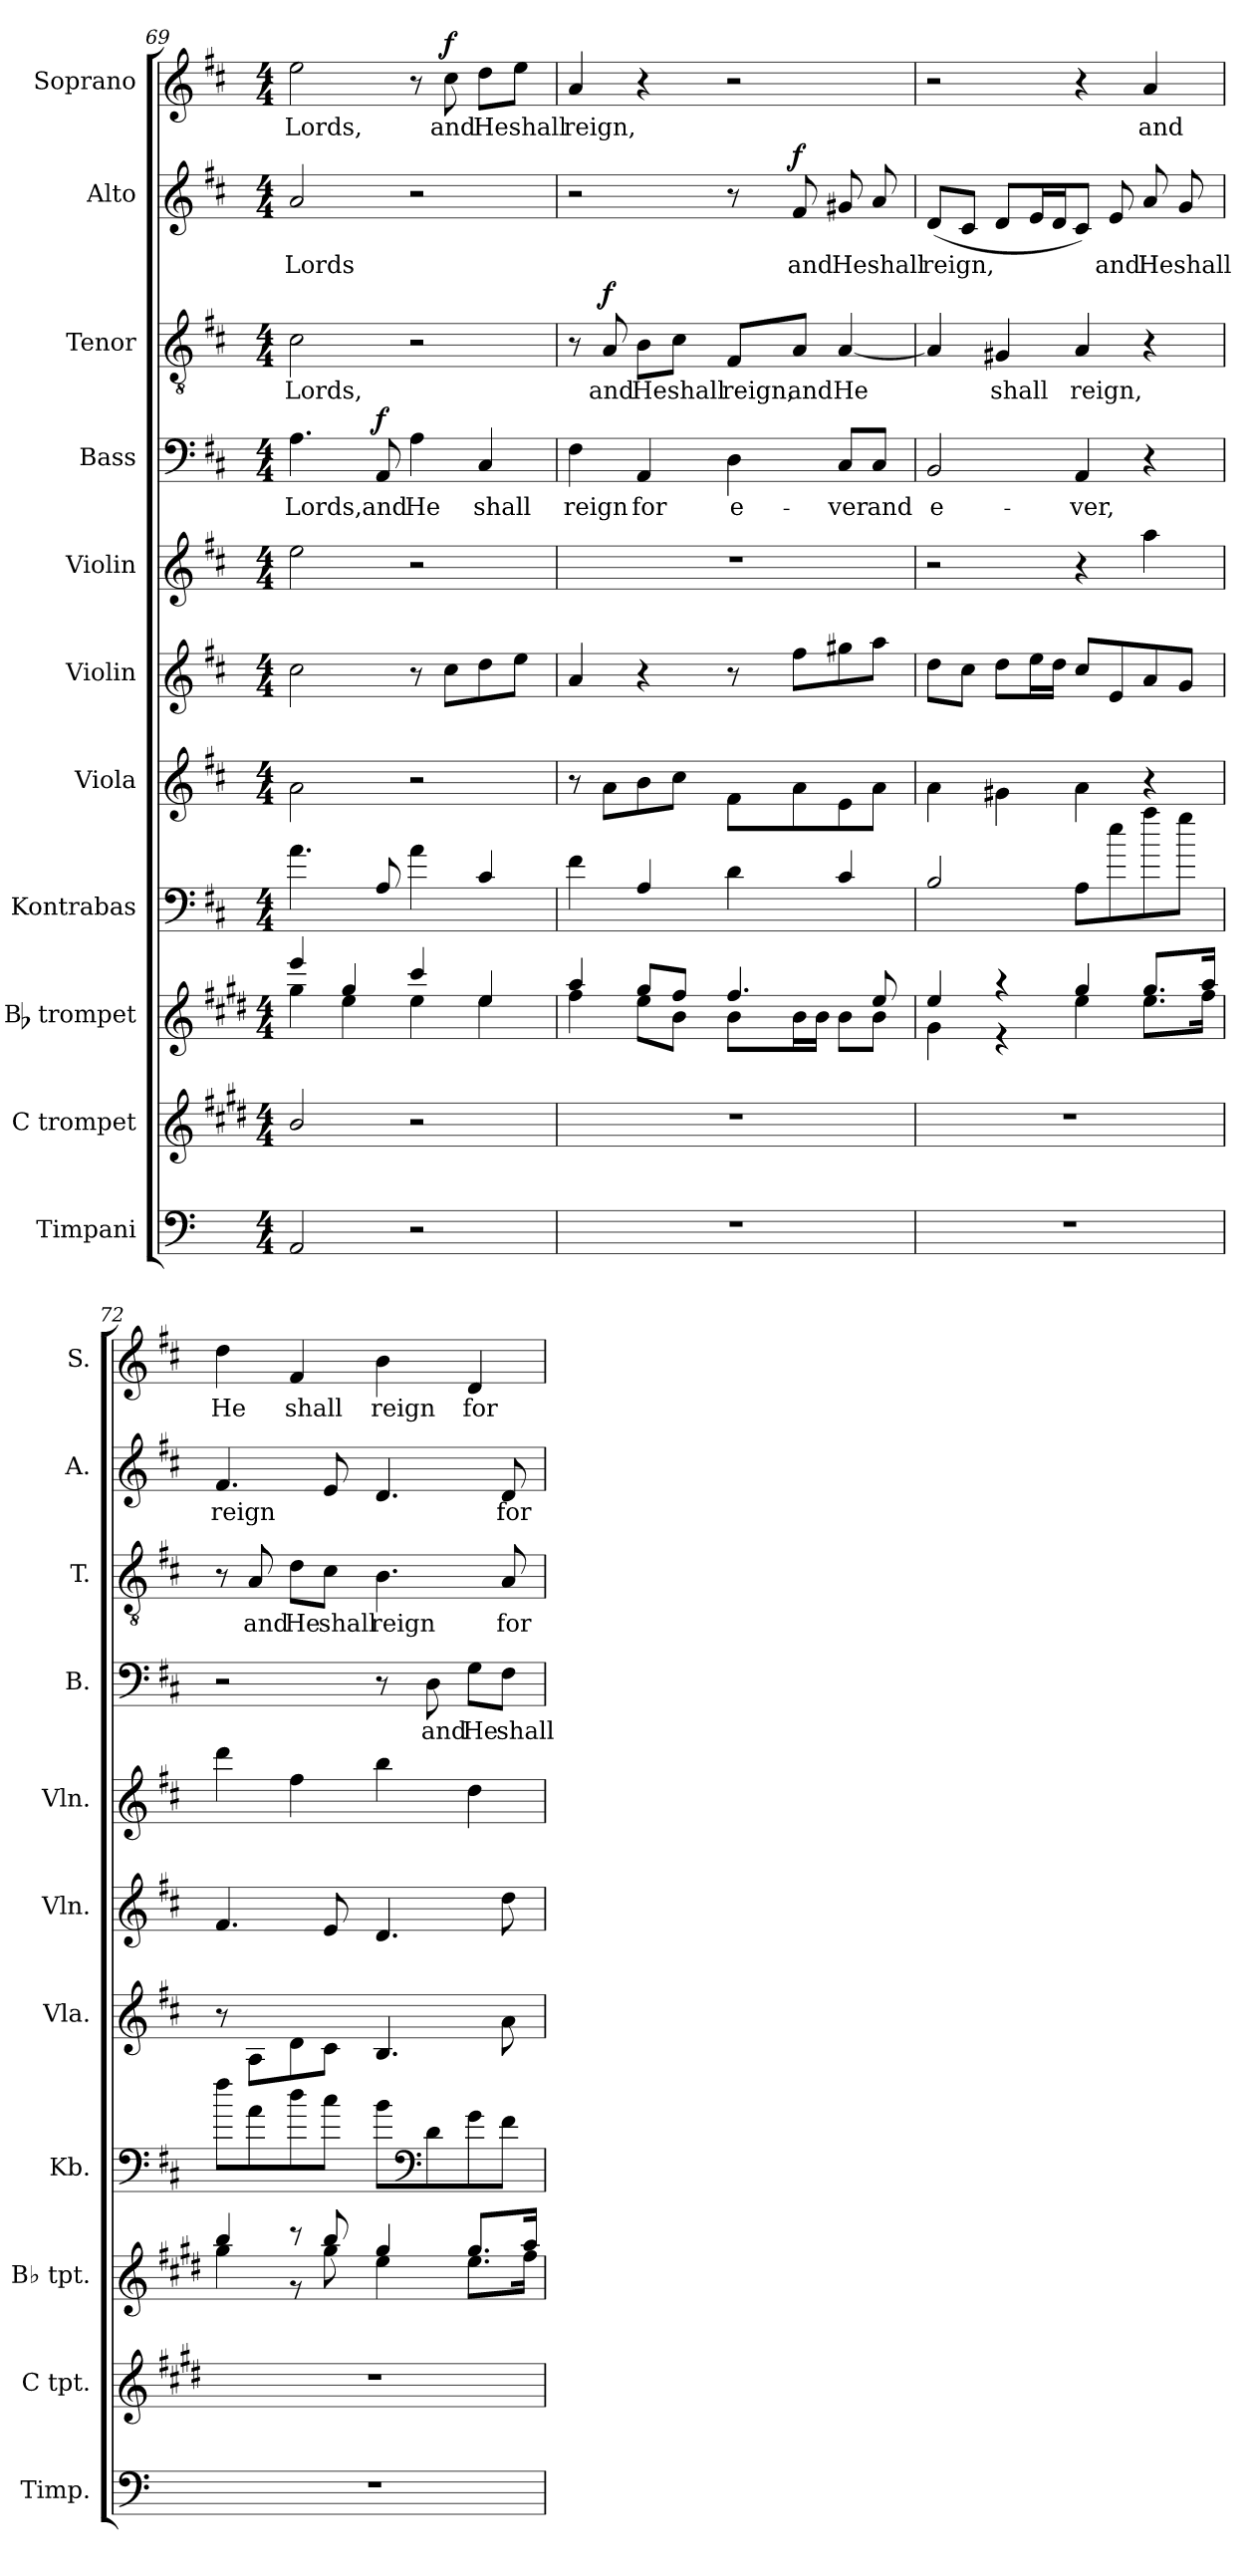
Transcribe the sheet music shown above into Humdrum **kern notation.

**kern	**kern	**kern	**kern	**kern	**kern	**kern	**kern	**text	**dynam	**kern	**text	**dynam	**kern	**text	**dynam	**kern	**text	**dynam
*part11	*part10	*part9	*part8	*part7	*part6	*part5	*part4	*part4	*part4	*part3	*part3	*part3	*part2	*part2	*part2	*part1	*part1	*part1
*staff11	*staff10	*staff9	*staff8	*staff7	*staff6	*staff5	*staff4	*staff4	*staff4	*staff3	*staff3	*staff3	*staff2	*staff2	*staff2	*staff1	*staff1	*staff1
*I"Timpani	*I"C trompet	*I"Bb trompet	*I"Kontrabas	*I"Viola	*I"Violin	*I"Violin	*I"Bass	*	*	*I"Tenor	*	*	*I"Alto	*	*	*I"Soprano	*	*
*I'Timp.	*I'C tpt.	*I'Bb tpt.	*I'Kb.	*I'Vla.	*I'Vln.	*I'Vln.	*I'B.	*	*	*I'T.	*	*	*I'A.	*	*	*I'S.	*	*
*clefF4	*clefG2	*clefG2	*clefF4	*clefG2	*clefG2	*clefG2	*clefF4	*	*	*clefGv2	*	*	*clefG2	*	*	*clefG2	*	*
*	*ITrd1c2	*ITrd1c2	*ITrd7c12	*	*	*	*	*	*	*	*	*	*	*	*	*	*	*
*k[]	*k[f#c#]	*k[f#c#]	*k[f#c#]	*k[f#c#]	*k[f#c#]	*k[f#c#]	*k[f#c#]	*	*	*k[f#c#]	*	*	*k[f#c#]	*	*	*k[f#c#]	*	*
*	*D:	*	*D:	*D:	*D:	*D:	*D:	*	*	*D:	*	*	*D:	*	*	*D:	*	*
*M4/4	*M4/4	*M4/4	*M4/4	*M4/4	*M4/4	*M4/4	*M4/4	*	*	*M4/4	*	*	*M4/4	*	*	*M4/4	*	*
=69	=69	=69	=69	=69	=69	=69	=69	=69	=69	=69	=69	=69	=69	=69	=69	=69	=69	=69
*	*	*^	*	*	*	*	*	*	*	*	*	*	*	*	*	*	*	*
!	!	!	!	!	!	!	!	!	!LO:LY:b	!	!	!LO:LY:b	!	!	!LO:LY:b	!	!	!LO:LY:b	!
2AA/	2a/	4ddd/	4ff#\	4.A\	2a\	2cc#\	2ee\	4.A\	Lords,	.	2c#\	Lords,	.	2a/	Lords	.	2ee\	Lords,	.
.	.	4ff#/	4dd\	.	.	.	.	.	.	.	.	.	.	.	.	.	.	.	.
!	!	!	!	!	!	!	!	!	!LO:LY:b	!LO:DY:a	!	!	!	!	!	!	!	!	!
.	.	.	.	8AA/	.	.	.	8AA/	and	f	.	.	.	.	.	.	.	.	.
!	!	!	!	!	!	!	!	!	!LO:LY:b	!	!	!	!	!	!	!	!	!	!
2r	2r	4bb/	4dd\	4A\	2r	8r	2r	4A\	He	.	2r	.	.	2r	.	.	8r	.	.
!	!	!	!	!	!	!	!	!	!	!	!	!	!	!	!	!	!	!LO:LY:b	!LO:DY:a
.	.	.	.	.	.	8cc#\L	.	.	.	.	.	.	.	.	.	.	8cc#\	and	f
!	!	!	!	!	!	!	!	!	!LO:LY:b	!	!	!	!	!	!	!	!	!LO:LY:b	!
.	.	4dd/	4dd\	4C#/	.	8dd\	.	4C#/	shall	.	.	.	.	.	.	.	8dd\L	He	.
!	!	!	!	!	!	!	!	!	!	!	!	!	!	!	!	!	!	!LO:LY:b	!
.	.	.	.	.	.	8ee\J	.	.	.	.	.	.	.	.	.	.	8ee\J	shall	.
!!LO:PB:g=z
=70	=70	=70	=70	=70	=70	=70	=70	=70	=70	=70	=70	=70	=70	=70	=70	=70	=70	=70	=70
!	!	!	!	!	!	!	!	!	!LO:LY:b	!	!	!	!	!	!	!	!	!LO:LY:b	!
1r	1r	4gg/	4ee\	4F#\	8r	4a/	1r	4F#\	reign	.	8r	.	.	2r	.	.	4a/	reign,	.
!	!	!	!	!	!	!	!	!	!	!	!	!LO:LY:b	!LO:DY:a	!	!	!	!	!	!
.	.	.	.	.	8a\L	.	.	.	.	.	8A/	and	f	.	.	.	.	.	.
!	!	!	!	!	!	!	!	!	!LO:LY:b	!	!	!LO:LY:b	!	!	!	!	!	!	!
.	.	8ff#/L	8dd\L	4AA/	8b\	4r	.	4AA/	for	.	8B\L	He	.	.	.	.	4r	.	.
!	!	!	!	!	!	!	!	!	!	!	!	!LO:LY:b	!	!	!	!	!	!	!
.	.	8ee/J	8a\J	.	8cc#\J	.	.	.	.	.	8c#\J	shall	.	.	.	.	.	.	.
!	!	!	!	!	!	!	!	!	!LO:LY:b	!	!	!LO:LY:b	!	!	!	!	!	!	!
.	.	4.ee/	8a\L	4D\	8f#\L	8r	.	4D\	e-	.	8F#/L	reign,	.	8r	.	.	2r	.	.
!	!	!	!	!	!	!	!	!	!	!	!	!LO:LY:b	!	!	!LO:LY:b	!LO:DY:a	!	!	!
.	.	.	16a\L	.	8a\	8ff#\L	.	.	.	.	8A/J	and	.	8f#/	and	f	.	.	.
.	.	.	16a\JJ	.	.	.	.	.	.	.	.	.	.	.	.	.	.	.	.
!	!	!	!	!	!	!	!	!	!LO:LY:b	!	!	!LO:LY:b	!	!	!LO:LY:b	!	!	!	!
.	.	.	8a\L	4C#/	8e\	8gg#X\	.	8C#/L	-ver	.	[4A/	He	.	8g#X/	He	.	.	.	.
!	!	!	!	!	!	!	!	!	!LO:LY:b	!	!	!	!	!	!LO:LY:b	!	!	!	!
.	.	8dd/	8a\J	.	8a\J	8aa\J	.	8C#/J	and	.	.	.	.	8a/	shall	.	.	.	.
=71	=71	=71	=71	=71	=71	=71	=71	=71	=71	=71	=71	=71	=71	=71	=71	=71	=71	=71	=71
!	!	!	!	!	!	!	!	!	!LO:LY:b	!	!	!	!	!	!LO:LY:b	!	!	!	!
1r	1r	4dd/	4f#\	2BB/	4a\	8dd\L	2r	2BB/	e-	.	4A/]	.	.	(8d/L	reign,	.	2r	.	.
.	.	.	.	.	.	8cc#\J	.	.	.	.	.	.	.	8c#/J	.	.	.	.	.
!	!	!	!	!	!	!	!	!	!	!	!	!LO:LY:b	!	!	!	!	!	!	!
.	.	4r	4r	.	4g#X\	8dd\L	.	.	.	.	4G#X/	shall	.	8d/L	.	.	.	.	.
.	.	.	.	.	.	16ee\L	.	.	.	.	.	.	.	16e/L	.	.	.	.	.
.	.	.	.	.	.	16dd\JJ	.	.	.	.	.	.	.	16d/J	.	.	.	.	.
!	!	!	!	!	!	!	!	!	!LO:LY:b	!	!	!LO:LY:b	!	!	!	!	!	!	!
.	.	4ff#/	4dd\	8AA\L	4a\	8cc#/L	4r	4AA/	-ver,	.	4A/	reign,	.	8c#/J)	.	.	4r	.	.
!	!	!	!	!	!	!	!	!	!	!	!	!	!	!	!LO:LY:b	!	!	!	!
.	.	.	.	8e\	.	8e/	.	.	.	.	.	.	.	8e/	and	.	.	.	.
!	!	!	!	!	!	!	!	!	!	!	!	!	!	!	!LO:LY:b	!	!	!LO:LY:b	!
.	.	8.ff#/L	8.dd\L	8a\	4r	8a/	4aa\	4r	.	.	4r	.	.	8a/	He	.	4a/	and	.
!	!	!	!	!	!	!	!	!	!	!	!	!	!	!	!LO:LY:b	!	!	!	!
.	.	.	.	8g\J	.	8g/J	.	.	.	.	.	.	.	8g/	shall	.	.	.	.
.	.	16gg/Jk	16ee\Jk	.	.	.	.	.	.	.	.	.	.	.	.	.	.	.	.
=72	=72	=72	=72	=72	=72	=72	=72	=72	=72	=72	=72	=72	=72	=72	=72	=72	=72	=72	=72
!	!	!	!	!	!	!	!	!	!	!	!	!	!	!	!LO:LY:b	!	!	!LO:LY:b	!
1r	1r	4aa/	4ff#\	8f#\L	8r	4.f#/	4ddd\	2r	.	.	8r	.	.	4.f#/	reign	.	4dd\	He	.
!	!	!	!	!	!	!	!	!	!	!	!	!LO:LY:b	!	!	!	!	!	!	!
.	.	.	.	8A\	8A\L	.	.	.	.	.	8A/	and	.	.	.	.	.	.	.
!	!	!	!	!	!	!	!	!	!	!	!	!LO:LY:b	!	!	!	!	!	!LO:LY:b	!
.	.	8r	8r	8d\	8d\	.	4ff#\	.	.	.	8d\L	He	.	.	.	.	4f#/	shall	.
!	!	!	!	!	!	!	!	!	!	!	!	!LO:LY:b	!	!	!	!	!	!	!
.	.	8aa/	8ff#\	8c#\J	8c#\J	8e/	.	.	.	.	8c#\J	shall	.	8e/	.	.	.	.	.
!	!	!	!	!	!	!	!	!	!	!	!	!LO:LY:b	!	!	!	!	!	!LO:LY:b	!
.	.	4ff#/	4dd\	8B\L	4.B/	4.d/	4bb\	8r	.	.	4.B\	reign	.	4.d/	.	.	4b\	reign	.
*	*	*	*	*clefF4	*	*	*	*	*	*	*	*	*	*	*	*	*	*	*
!	!	!	!	!	!	!	!	!	!LO:LY:b	!	!	!	!	!	!	!	!	!	!
.	.	.	.	8D\	.	.	.	8D\	and	.	.	.	.	.	.	.	.	.	.
!	!	!	!	!	!	!	!	!	!LO:LY:b	!	!	!	!	!	!	!	!	!LO:LY:b	!
.	.	8.ff#/L	8.dd\L	8G\	.	.	4dd\	8G\L	He	.	.	.	.	.	.	.	4d/	for	.
!	!	!	!	!	!	!	!	!	!LO:LY:b	!	!	!LO:LY:b	!	!	!LO:LY:b	!	!	!	!
.	.	.	.	8F#\J	8a\	8dd\	.	8F#\J	shall	.	8A/	for	.	8d/	for	.	.	.	.
.	.	16gg/Jk	16ee\Jk	.	.	.	.	.	.	.	.	.	.	.	.	.	.	.	.
*	*	*v	*v	*	*	*	*	*	*	*	*	*	*	*	*	*	*	*	*
=	=	=	=	=	=	=	=	=	=	=	=	=	=	=	=	=	=	=
*-	*-	*-	*-	*-	*-	*-	*-	*-	*-	*-	*-	*-	*-	*-	*-	*-	*-	*-
